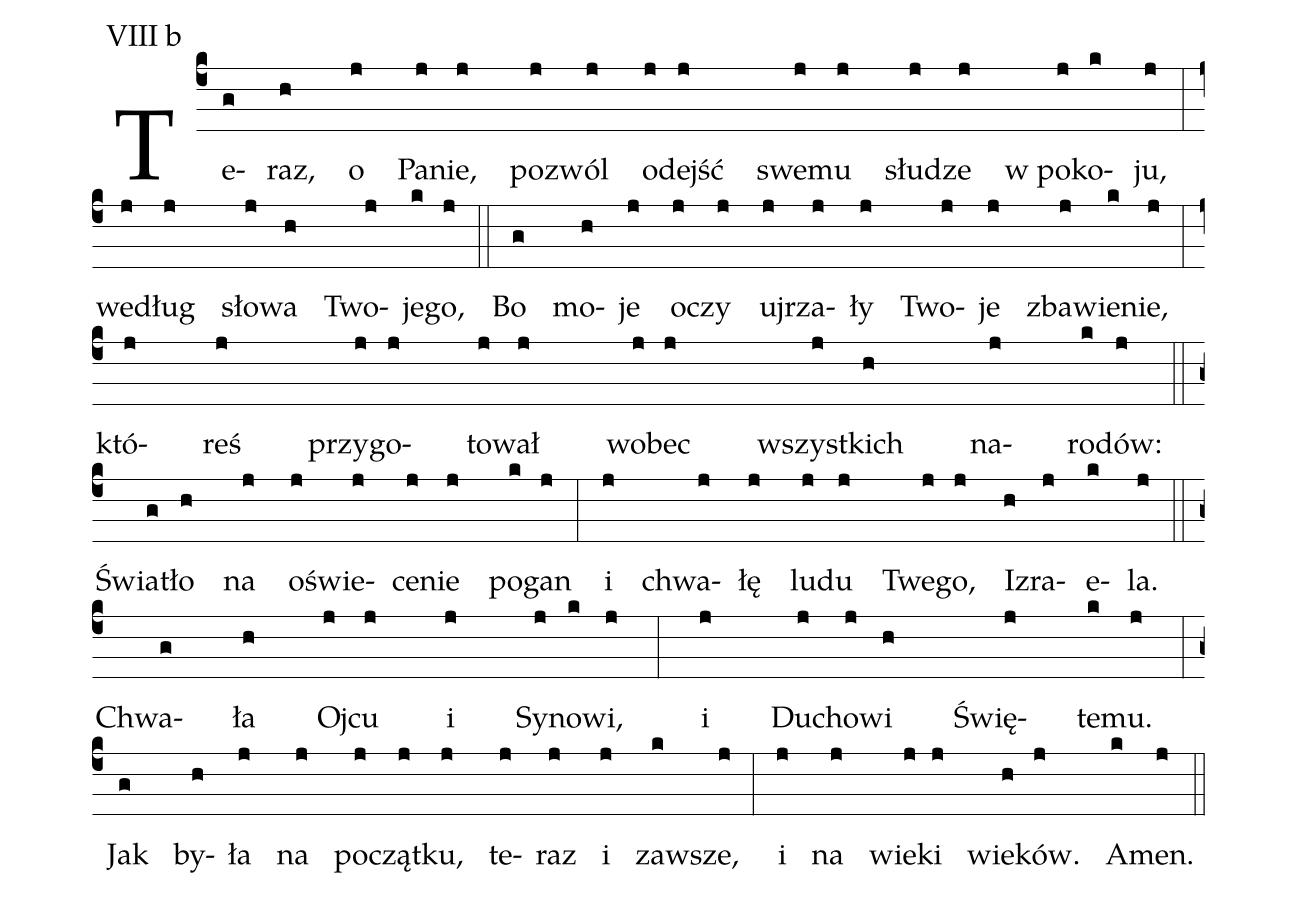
annotation: VIII b;
%%
(c4)Te(g)raz,(h) o(j) Pa(j)nie,(j) po(j)zwól(j) o(j)dejść(j) swe(j)mu(j) słu(j)dze(j) w po(j)ko(k)ju,(j) (:) (z)
we(j)dług(j) sło(j)wa(h) Two(j)je(k)go,(j) (::)

Bo(g) mo(h)je(j) o(j)czy(j) uj(j)rza(j)ły(j) Two(j)je(j) zba(j)wie(k)nie,(j) (:) (z)
któ(j)reś(j) przy(j)go(j)to(j)wał(j) wo(j)bec(j) wszyst(j)kich(h) na(j)ro(k)dów:(j) (::) (z)

Świa(g)tło(h) na(j) o(j)świe(j)ce(j)nie(j) po(k)gan(j) (:)
i(j) chwa(j)łę(j) lu(j)du(j) Twe(j)go,(j) I(h)zra(j)e(k)la.(j) (::) (z)

Chwa(g)ła(h) Oj(j)cu(j) i(j) Sy(j)no(k)wi,(j) (:)
i(j) Du(j)cho(j)wi(h) Świę(j)te(k)mu.(j) (:) (z)

Jak(g) by(h)ła(j) na(j) po(j)cząt(j)ku,(j) te(j)raz(j) i(j) za(k)wsze,(j) (:)
i(j) na(j) wie(j)ki(j) wie(h)ków.(j) A(k)men.(j) (::) (z)
